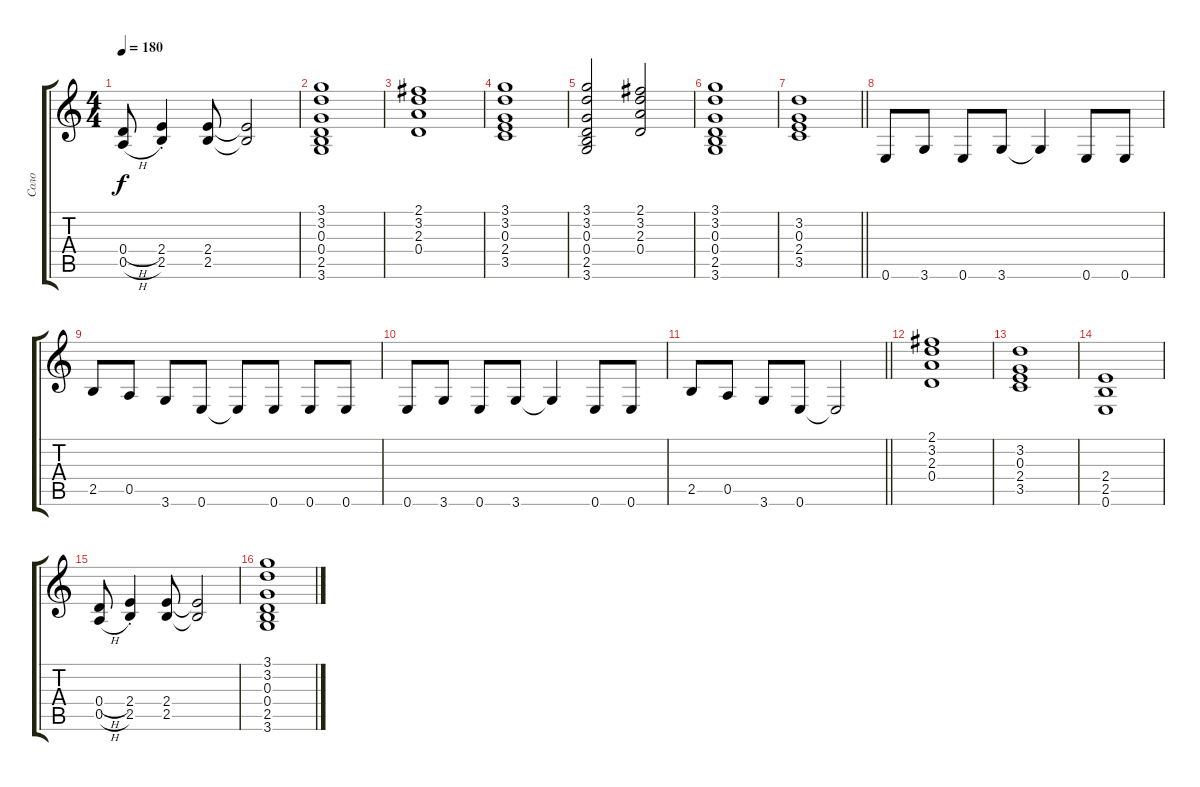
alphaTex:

\track ("Соло" "Соло") {instrument distortionguitar}
\staff {score tabs}
\tuning (E4 B3 G3 D3 A2 E2) {hide}
\ts (4 4)
\tempo 180
\clef g2
\ks c
(0.4{h} 0.5{h}).8{dy f} (2.4{st} 2.5{st}).4 (2.4 2.5).8 (2.4{t} 2.5{t}).2 |
(3.1 3.2 0.3 0.4 2.5 3.6).1 |
(2.1 3.2 2.3 0.4).1 |
(3.1 3.2 0.3 2.4 3.5).1 |
(3.1 3.2 0.3 0.4 2.5 3.6).2 (2.1 3.2 2.3 0.4).2 |
(3.1 3.2 0.3 0.4 2.5 3.6).1 |
\barLineRight lightlight
(3.2 0.3 2.4 3.5).1 |
0.6.8 3.6.8 0.6.8 3.6.8 3.6{t}.4 0.6.8 0.6.8 |
2.5.8 0.5.8 3.6.8 0.6.8 0.6{t}.8 0.6.8 0.6.8 0.6.8 |
0.6.8 3.6.8 0.6.8 3.6.8 3.6{t}.4 0.6.8 0.6.8 |
\barLineRight lightlight
2.5.8 0.5.8 3.6.8 0.6.8 0.6{t}.2 |
(2.1 3.2 2.3 0.4).1 |
(3.2 0.3 2.4 3.5).1 |
(2.4 2.5 0.6).1 |
(0.4{h} 0.5{h}).8 (2.4{st} 2.5{st}).4 (2.4 2.5).8 (2.4{t} 2.5{t}).2 |
(3.1 3.2 0.3 0.4 2.5 3.6).1
